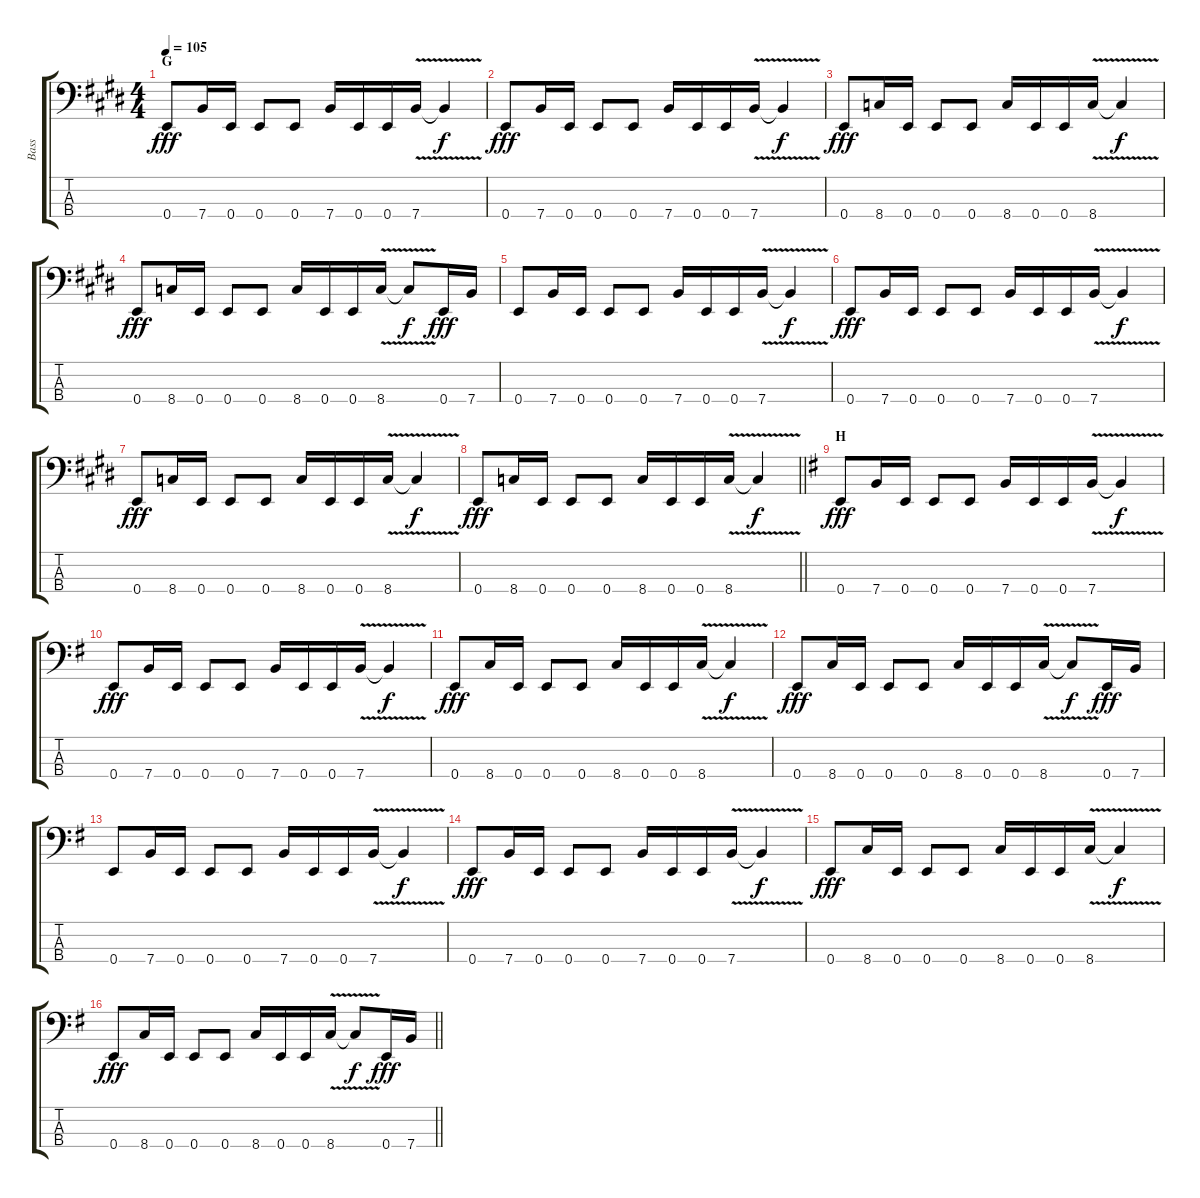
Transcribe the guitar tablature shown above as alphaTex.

\track ("Bass" "Bass") {instrument electricbassfinger}
\staff {score tabs}
\tuning (G2 D2 A1 E1) {hide}
\ts (4 4)
\section ("" "G")
\tempo 105
\clef f4
\ks e
0.4.8{dy fff} 7.4.16 0.4.16 0.4.8 0.4.8 7.4.16 0.4.16 0.4.16 7.4{v}.16 7.4{t}.4{dy f} |
0.4.8{dy fff} 7.4.16 0.4.16 0.4.8 0.4.8 7.4.16 0.4.16 0.4.16 7.4{v}.16 7.4{t}.4{dy f} |
0.4.8{dy fff} 8.4.16 0.4.16 0.4.8 0.4.8 8.4.16 0.4.16 0.4.16 8.4{v}.16 8.4{t}.4{dy f} |
0.4.8{dy fff} 8.4.16 0.4.16 0.4.8 0.4.8 8.4.16 0.4.16 0.4.16 8.4{v}.16 8.4{t}.8{dy f} 0.4.16{dy fff} 7.4.16 |
0.4.8 7.4.16 0.4.16 0.4.8 0.4.8 7.4.16 0.4.16 0.4.16 7.4{v}.16 7.4{t}.4{dy f} |
0.4.8{dy fff} 7.4.16 0.4.16 0.4.8 0.4.8 7.4.16 0.4.16 0.4.16 7.4{v}.16 7.4{t}.4{dy f} |
0.4.8{dy fff} 8.4.16 0.4.16 0.4.8 0.4.8 8.4.16 0.4.16 0.4.16 8.4{v}.16 8.4{t}.4{dy f} |
\barLineRight lightlight
0.4.8{dy fff} 8.4.16 0.4.16 0.4.8 0.4.8 8.4.16 0.4.16 0.4.16 8.4{v}.16 8.4{t}.4{dy f} |
\section ("" "H")
\ks g
0.4.8{dy fff} 7.4.16 0.4.16 0.4.8 0.4.8 7.4.16 0.4.16 0.4.16 7.4{v}.16 7.4{t}.4{dy f} |
0.4.8{dy fff} 7.4.16 0.4.16 0.4.8 0.4.8 7.4.16 0.4.16 0.4.16 7.4{v}.16 7.4{t}.4{dy f} |
0.4.8{dy fff} 8.4.16 0.4.16 0.4.8 0.4.8 8.4.16 0.4.16 0.4.16 8.4{v}.16 8.4{t}.4{dy f} |
0.4.8{dy fff} 8.4.16 0.4.16 0.4.8 0.4.8 8.4.16 0.4.16 0.4.16 8.4{v}.16 8.4{t}.8{dy f} 0.4.16{dy fff} 7.4.16 |
0.4.8 7.4.16 0.4.16 0.4.8 0.4.8 7.4.16 0.4.16 0.4.16 7.4{v}.16 7.4{t}.4{dy f} |
0.4.8{dy fff} 7.4.16 0.4.16 0.4.8 0.4.8 7.4.16 0.4.16 0.4.16 7.4{v}.16 7.4{t}.4{dy f} |
0.4.8{dy fff} 8.4.16 0.4.16 0.4.8 0.4.8 8.4.16 0.4.16 0.4.16 8.4{v}.16 8.4{t}.4{dy f} |
\barLineRight lightlight
0.4.8{dy fff} 8.4.16 0.4.16 0.4.8 0.4.8 8.4.16 0.4.16 0.4.16 8.4{v}.16 8.4{t}.8{dy f} 0.4.16{dy fff} 7.4.16
